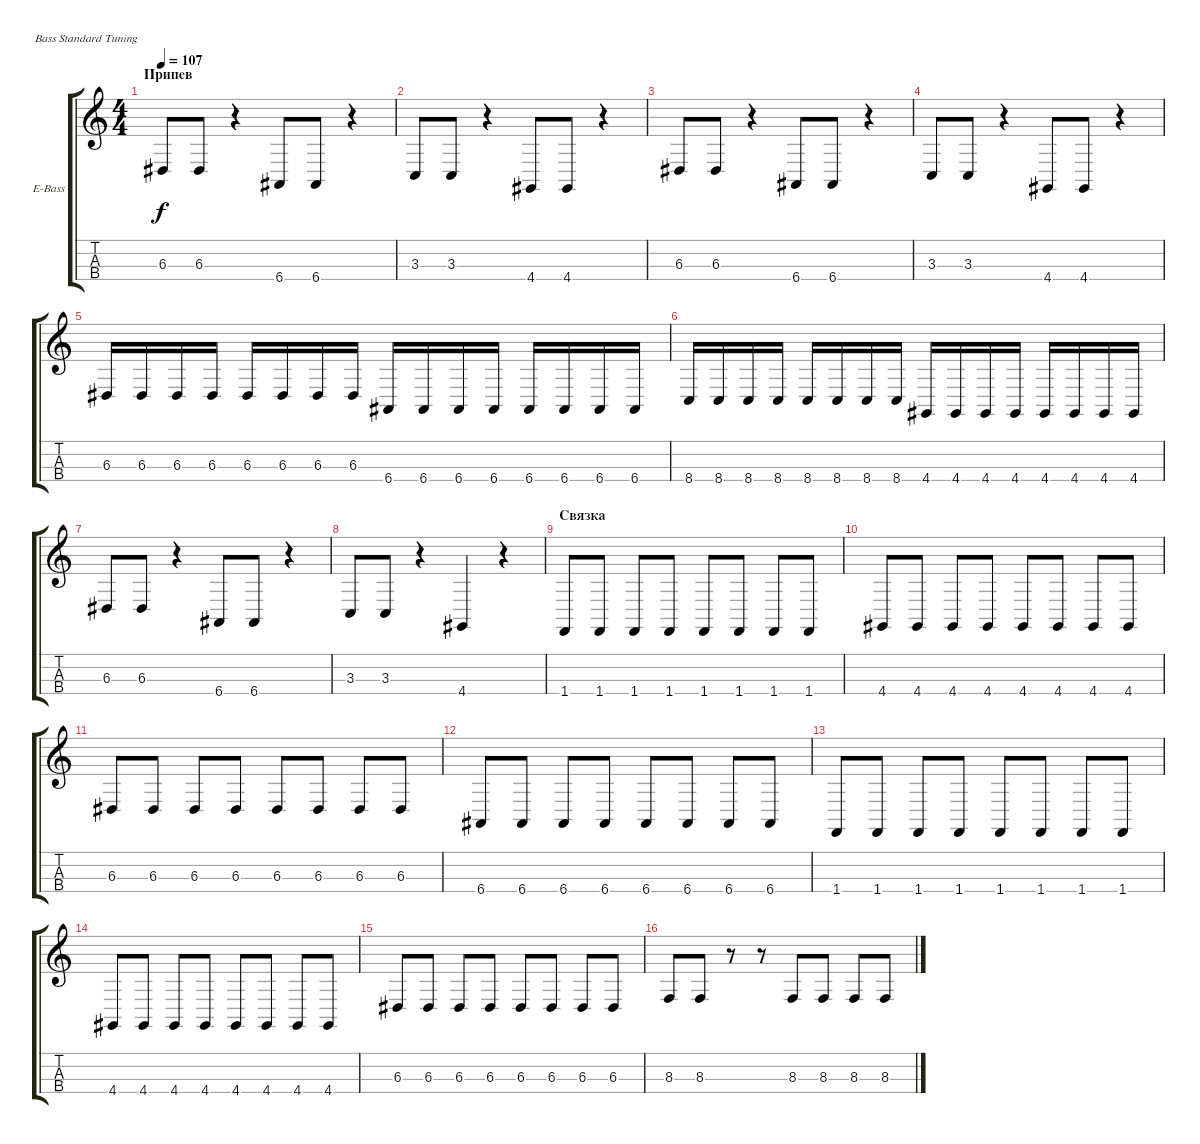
\defaultSystemsLayout 4
\bracketExtendMode groupsimilarinstruments
\firstSystemTrackNameOrientation horizontal
\otherSystemsTrackNameOrientation horizontal
\track ("Electric Bass" "E-Bass") {instrument electricbassfinger}
\staff {score tabs}
\tuning (G2 D2 A1 E1)
\ts (4 4)
\section ("" "Припев")
\tempo 107
\clef g2
\ks c
6.3.8{dy f} 6.3.8 r.4 6.4.8 6.4.8 r.4 |
3.3.8 3.3.8 r.4 4.4.8 4.4.8 r.4 |
6.3.8 6.3.8 r.4 6.4.8 6.4.8 r.4 |
3.3.8 3.3.8 r.4 4.4.8 4.4.8 r.4 |
6.3.16 6.3.16 6.3.16 6.3.16 6.3.16 6.3.16 6.3.16 6.3.16 6.4.16 6.4.16 6.4.16 6.4.16 6.4.16 6.4.16 6.4.16 6.4.16 |
8.4.16 8.4.16 8.4.16 8.4.16 8.4.16 8.4.16 8.4.16 8.4.16 4.4.16 4.4.16 4.4.16 4.4.16 4.4.16 4.4.16 4.4.16 4.4.16 |
6.3.8 6.3.8 r.4 6.4.8 6.4.8 r.4 |
3.3.8 3.3.8 r.4 4.4.4 r.4 |
\section ("" "Связка")
1.4.8 1.4.8 1.4.8 1.4.8 1.4.8 1.4.8 1.4.8 1.4.8 |
4.4.8 4.4.8 4.4.8 4.4.8 4.4.8 4.4.8 4.4.8 4.4.8 |
6.3.8 6.3.8 6.3.8 6.3.8 6.3.8 6.3.8 6.3.8 6.3.8 |
6.4.8 6.4.8 6.4.8 6.4.8 6.4.8 6.4.8 6.4.8 6.4.8 |
1.4.8 1.4.8 1.4.8 1.4.8 1.4.8 1.4.8 1.4.8 1.4.8 |
4.4.8 4.4.8 4.4.8 4.4.8 4.4.8 4.4.8 4.4.8 4.4.8 |
6.3.8 6.3.8 6.3.8 6.3.8 6.3.8 6.3.8 6.3.8 6.3.8 |
8.3.8 8.3.8 r.8 r.8 8.3.8 8.3.8 8.3.8 8.3.8
